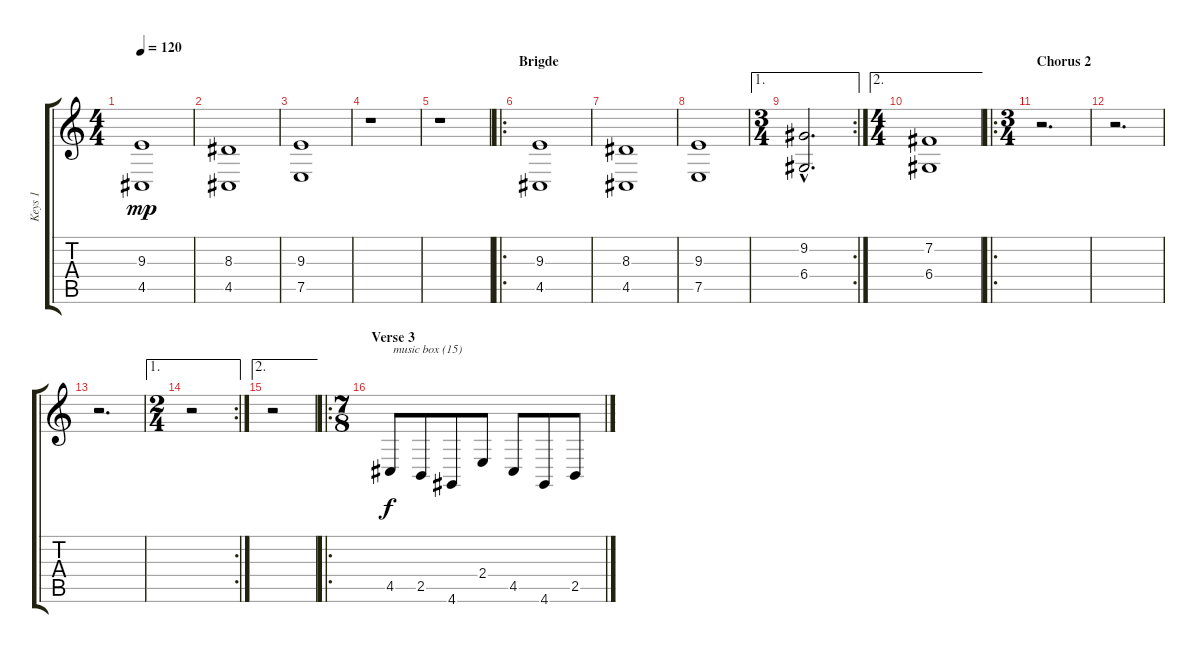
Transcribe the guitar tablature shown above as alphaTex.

\track ("Keys 1" "Keys 1") {instrument musicbox}
\staff {score tabs}
\tuning (E4 B3 G3 D3 A2 E2) {hide}
\ts (4 4)
\tempo 120
\clef g2
\ks c
(9.3 4.5).1{dy mp} |
(8.3 4.5).1 |
(9.3 7.5).1 |
r.1 |
r.1 |
\ro
\section ("" "Brigde")
(9.3 4.5).1 |
(8.3 4.5).1 |
(9.3 7.5).1 |
\ae 1
\rc 2
\ts (3 4)
(9.2{hac} 6.4{hac}).2{d} |
\ae 2
\ts (4 4)
(7.2 6.4).1 |
\ro
\ts (3 4)
\section ("" "Chorus 2")
r.2{d} |
r.2{d} |
r.2{d} |
\ae 1
\rc 2
\ts (2 4)
r.2 |
\ae 2
r.2 |
\ro
\ts (7 8)
\section ("" "Verse 3")
4.5.8{txt " music box (15)" dy f instrument musicbox} 2.5.8 4.6.8 2.4.8 4.5.8 4.6.8 2.5.8
